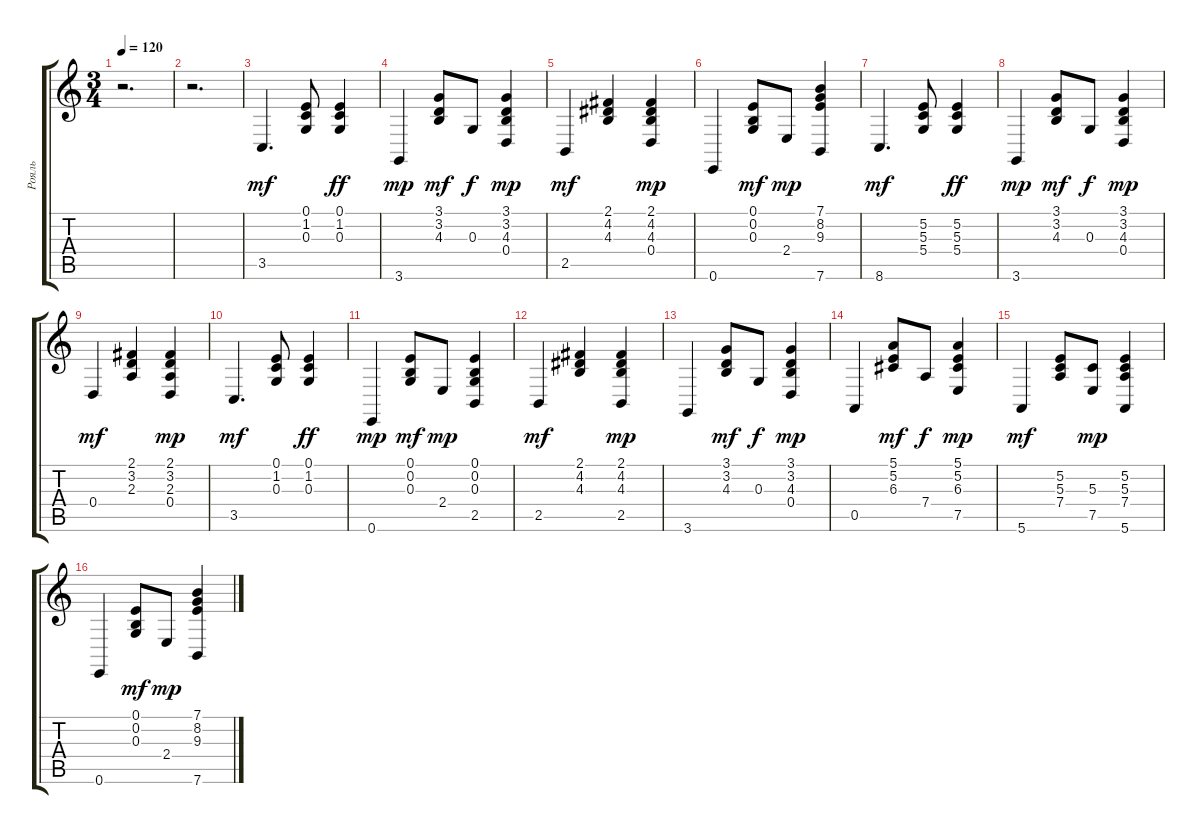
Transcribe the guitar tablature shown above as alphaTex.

\track ("Рояль" "Рояль") {instrument acousticgrandpiano}
\staff {score tabs}
\tuning (E4 B3 G3 D3 A2 E2) {hide}
\ts (3 4)
\tempo 120
\clef g2
\ks c
r.2{d dy mp} |
r.2{d} |
3.5.4{d dy mf} (0.1 1.2 0.3).8 (0.1 1.2 0.3).4{dy ff} |
3.6.4{dy mp} (3.1 3.2 4.3).8{dy mf} 0.3.8{dy f} (3.1 3.2 4.3 0.4).4{dy mp} |
2.5.4{dy mf} (2.1 4.2 4.3).4 (2.1 4.2 4.3 0.4).4{dy mp} |
0.6.4 (0.1 0.2 0.3).8{dy mf} 2.4.8{dy mp} (7.1 8.2 9.3 7.6).4 |
8.6.4{d dy mf} (5.2 5.3 5.4).8 (5.2 5.3 5.4).4{dy ff} |
3.6.4{dy mp} (3.1 3.2 4.3).8{dy mf} 0.3.8{dy f} (3.1 3.2 4.3 0.4).4{dy mp} |
0.4.4{dy mf} (2.1 3.2 2.3).4 (2.1 3.2 2.3 0.4).4{dy mp} |
3.5.4{d dy mf} (0.1 1.2 0.3).8 (0.1 1.2 0.3).4{dy ff} |
0.6.4{dy mp} (0.1 0.2 0.3).8{dy mf} 2.4.8{dy mp} (0.1 0.2 0.3 2.5).4 |
2.5.4{dy mf} (2.1 4.2 4.3).4 (2.1 4.2 4.3 2.5).4{dy mp} |
3.6.4 (3.1 3.2 4.3).8{dy mf} 0.3.8{dy f} (3.1 3.2 4.3 0.4).4{dy mp} |
0.5.4 (5.1 5.2 6.3).8{dy mf} 7.4.8{dy f} (5.1 5.2 6.3 7.5).4{dy mp} |
5.6.4{dy mf} (5.2 5.3 7.4).8 (5.3 7.5).8{dy mp} (5.2 5.3 7.4 5.6).4 |
0.6.4 (0.1 0.2 0.3).8{dy mf} 2.4.8{dy mp} (7.1 8.2 9.3 7.6).4
